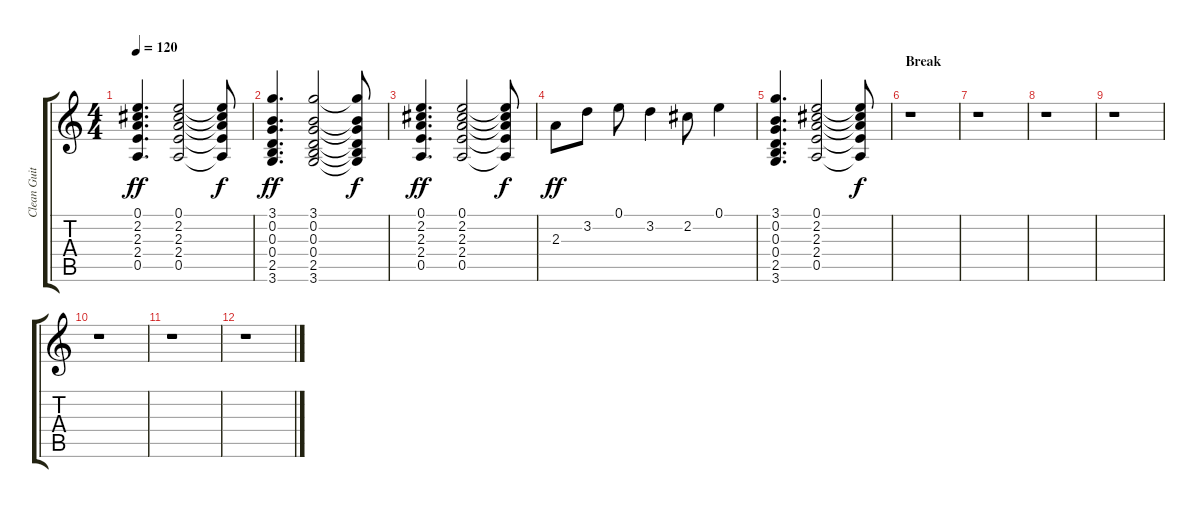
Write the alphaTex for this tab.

\track ("Clean Guitar 2" "Clean Guit") {instrument electricguitarclean}
\staff {score tabs}
\tuning (E4 B3 G3 D3 A2 E2) {hide}
\ts (4 4)
\tempo 120
\clef g2
\ks c
(0.1 2.2 2.3 2.4 0.5).4{d dy ff} (0.1 2.2 2.3 2.4 0.5).2 (0.1{t} 2.2{t} 2.3{t} 2.4{t} 0.5{t}).8{dy f} |
(3.1 0.2 0.3 0.4 2.5 3.6).4{d dy ff} (3.1 0.2 0.3 0.4 2.5 3.6).2 (3.1{t} 0.2{t} 0.3{t} 0.4{t} 2.5{t} 3.6{t}).8{dy f} |
(0.1 2.2 2.3 2.4 0.5).4{d dy ff} (0.1 2.2 2.3 2.4 0.5).2 (0.1{t} 2.2{t} 2.3{t} 2.4{t} 0.5{t}).8{dy f} |
2.3.8{dy ff} 3.2.8 0.1.8 3.2.4 2.2.8 0.1.4 |
(3.1 0.2 0.3 0.4 2.5 3.6).4{d} (0.1 2.2 2.3 2.4 0.5).2 (0.1{t} 2.2{t} 2.3{t} 2.4{t} 0.5{t}).8{dy f} |
\section ("" "Break")
r.1 |
r.1 |
r.1 |
r.1 |
r.1 |
r.1 |
r.1
